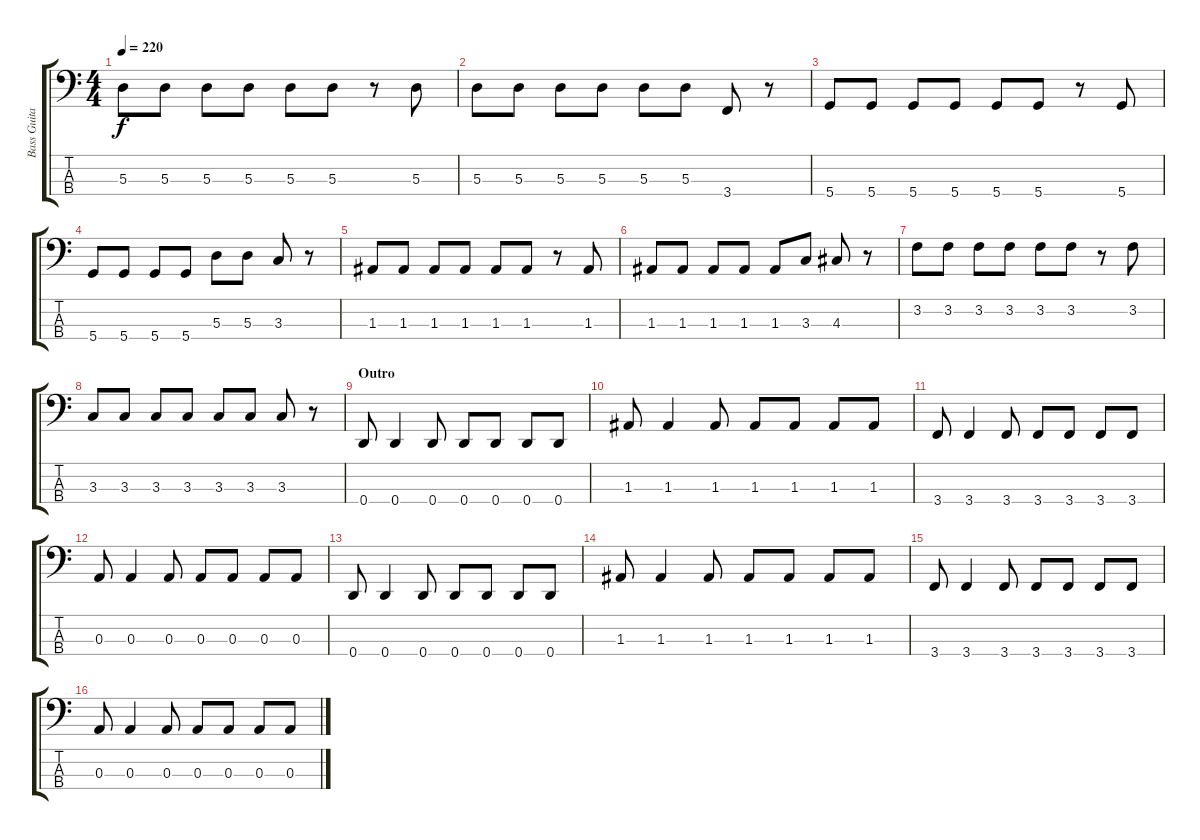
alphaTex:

\track ("Bass Guitar" "Bass Guita") {instrument electricbassfinger}
\staff {score tabs}
\tuning (G2 D2 A1 D1) {hide}
\ts (4 4)
\tempo 220
\clef f4
\ks c
5.3.8{dy f} 5.3.8 5.3.8 5.3.8 5.3.8 5.3.8 r.8 5.3.8 |
5.3.8 5.3.8 5.3.8 5.3.8 5.3.8 5.3.8 3.4.8 r.8 |
5.4.8 5.4.8 5.4.8 5.4.8 5.4.8 5.4.8 r.8 5.4.8 |
5.4.8 5.4.8 5.4.8 5.4.8 5.3.8 5.3.8 3.3.8 r.8 |
1.3.8 1.3.8 1.3.8 1.3.8 1.3.8 1.3.8 r.8 1.3.8 |
1.3.8 1.3.8 1.3.8 1.3.8 1.3.8 3.3.8 4.3.8 r.8 |
3.2.8 3.2.8 3.2.8 3.2.8 3.2.8 3.2.8 r.8 3.2.8 |
3.3.8 3.3.8 3.3.8 3.3.8 3.3.8 3.3.8 3.3.8 r.8 |
\section ("" "Outro")
0.4.8 0.4.4 0.4.8 0.4.8 0.4.8 0.4.8 0.4.8 |
1.3.8 1.3.4 1.3.8 1.3.8 1.3.8 1.3.8 1.3.8 |
3.4.8 3.4.4 3.4.8 3.4.8 3.4.8 3.4.8 3.4.8 |
0.3.8 0.3.4 0.3.8 0.3.8 0.3.8 0.3.8 0.3.8 |
0.4.8 0.4.4 0.4.8 0.4.8 0.4.8 0.4.8 0.4.8 |
1.3.8 1.3.4 1.3.8 1.3.8 1.3.8 1.3.8 1.3.8 |
3.4.8 3.4.4 3.4.8 3.4.8 3.4.8 3.4.8 3.4.8 |
0.3.8 0.3.4 0.3.8 0.3.8 0.3.8 0.3.8 0.3.8
